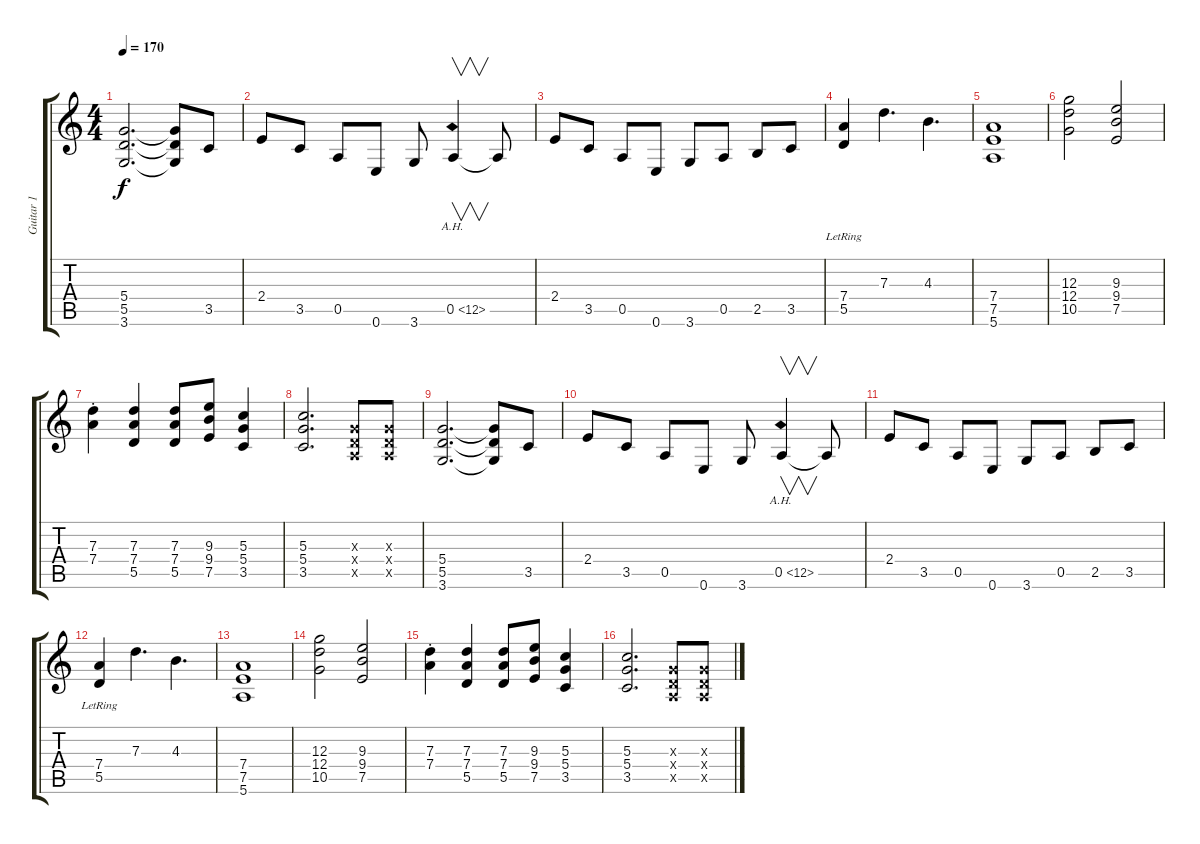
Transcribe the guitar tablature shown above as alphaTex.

\track ("Guitar 1" "Guitar 1") {instrument overdrivenguitar}
\staff {score tabs}
\tuning (E4 B3 G3 D3 A2 E2) {hide}
\ts (4 4)
\tempo 170
\clef g2
\ks c
(5.4 5.5 3.6).2{d dy f} (5.4{t} 5.5{t} 3.6{t}).8 3.5.8 |
2.4.8 3.5.8 0.5.8 0.6.8 3.6.8 0.5{ah 12}.4{v} 0.5{t}.8 |
2.4.8 3.5.8 0.5.8 0.6.8 3.6.8 0.5.8 2.5.8 3.5.8 |
(7.4{lr} 5.5{lr}).4 7.3.4{d} 4.3.4{d} |
(7.4 7.5 5.6).1 |
(12.3 12.4 10.5).2 (9.3 9.4 7.5).2 |
(7.3{st} 7.4{st}).4 (7.3 7.4 5.5).4 (7.3 7.4 5.5).8 (9.3 9.4 7.5).8 (5.3 5.4 3.5).4 |
(5.3 5.4 3.5).2{d} (0.3{x} 0.4{x} 0.5{x}).8 (0.3{x} 0.4{x} 0.5{x}).8 |
(5.4 5.5 3.6).2{d} (5.4{t} 5.5{t} 3.6{t}).8 3.5.8 |
2.4.8 3.5.8 0.5.8 0.6.8 3.6.8 0.5{ah 12}.4{v} 0.5{t}.8 |
2.4.8 3.5.8 0.5.8 0.6.8 3.6.8 0.5.8 2.5.8 3.5.8 |
(7.4{lr} 5.5{lr}).4 7.3.4{d} 4.3.4{d} |
(7.4 7.5 5.6).1 |
(12.3 12.4 10.5).2 (9.3 9.4 7.5).2 |
(7.3{st} 7.4{st}).4 (7.3 7.4 5.5).4 (7.3 7.4 5.5).8 (9.3 9.4 7.5).8 (5.3 5.4 3.5).4 |
(5.3 5.4 3.5).2{d} (0.3{x} 0.4{x} 0.5{x}).8 (0.3{x} 0.4{x} 0.5{x}).8
